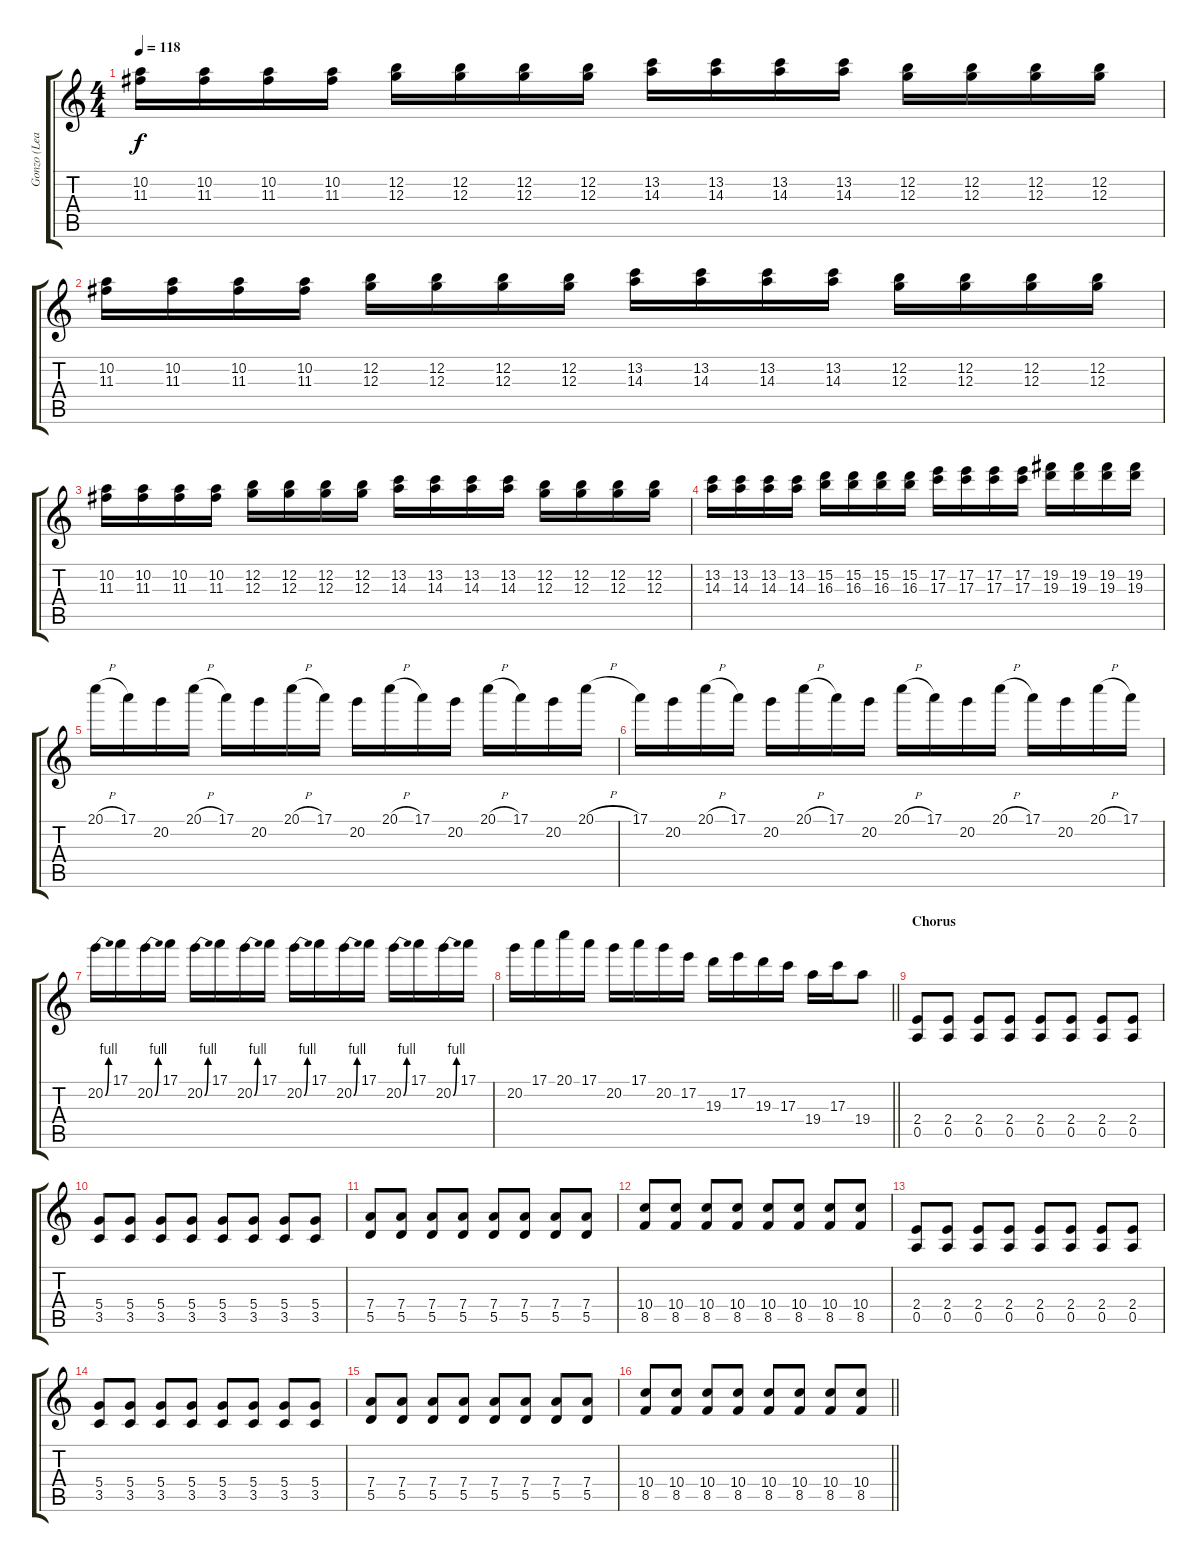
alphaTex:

\track ("Gonzo (Lead)" "Gonzo (Lea") {instrument overdrivenguitar}
\staff {score tabs}
\tuning (E4 B3 G3 D3 A2 E2) {hide}
\ts (4 4)
\tempo 118
\clef g2
\ks c
(10.2 11.3).16{dy f} (10.2 11.3).16 (10.2 11.3).16 (10.2 11.3).16 (12.2 12.3).16 (12.2 12.3).16 (12.2 12.3).16 (12.2 12.3).16 (13.2 14.3).16 (13.2 14.3).16 (13.2 14.3).16 (13.2 14.3).16 (12.2 12.3).16 (12.2 12.3).16 (12.2 12.3).16 (12.2 12.3).16 |
(10.2 11.3).16 (10.2 11.3).16 (10.2 11.3).16 (10.2 11.3).16 (12.2 12.3).16 (12.2 12.3).16 (12.2 12.3).16 (12.2 12.3).16 (13.2 14.3).16 (13.2 14.3).16 (13.2 14.3).16 (13.2 14.3).16 (12.2 12.3).16 (12.2 12.3).16 (12.2 12.3).16 (12.2 12.3).16 |
(10.2 11.3).16 (10.2 11.3).16 (10.2 11.3).16 (10.2 11.3).16 (12.2 12.3).16 (12.2 12.3).16 (12.2 12.3).16 (12.2 12.3).16 (13.2 14.3).16 (13.2 14.3).16 (13.2 14.3).16 (13.2 14.3).16 (12.2 12.3).16 (12.2 12.3).16 (12.2 12.3).16 (12.2 12.3).16 |
(13.2 14.3).16 (13.2 14.3).16 (13.2 14.3).16 (13.2 14.3).16 (15.2 16.3).16 (15.2 16.3).16 (15.2 16.3).16 (15.2 16.3).16 (17.2 17.3).16 (17.2 17.3).16 (17.2 17.3).16 (17.2 17.3).16 (19.2 19.3).16 (19.2 19.3).16 (19.2 19.3).16 (19.2 19.3).16 |
20.1{h}.16 17.1.16 20.2.16 20.1{h}.16 17.1.16 20.2.16 20.1{h}.16 17.1.16 20.2.16 20.1{h}.16 17.1.16 20.2.16 20.1{h}.16 17.1.16 20.2.16 20.1{h}.16 |
17.1.16 20.2.16 20.1{h}.16 17.1.16 20.2.16 20.1{h}.16 17.1.16 20.2.16 20.1{h}.16 17.1.16 20.2.16 20.1{h}.16 17.1.16 20.2.16 20.1{h}.16 17.1.16 |
20.2{be (bend 0 0 60 4)}.16 17.1.16 20.2{be (bend 0 0 60 4)}.16 17.1.16 20.2{be (bend 0 0 60 4)}.16 17.1.16 20.2{be (bend 0 0 60 4)}.16 17.1.16 20.2{be (bend 0 0 60 4)}.16 17.1.16 20.2{be (bend 0 0 60 4)}.16 17.1.16 20.2{be (bend 0 0 60 4)}.16 17.1.16 20.2{be (bend 0 0 60 4)}.16 17.1.16 |
\barLineRight lightlight
20.2.16 17.1.16 20.1.16 17.1.16 20.2.16 17.1.16 20.2.16 17.2.16 19.3.16 17.2.16 19.3.16 17.3.16 19.4.16 17.3.16 19.4.8 |
\section ("" "Chorus")
(2.4 0.5).8 (2.4 0.5).8 (2.4 0.5).8 (2.4 0.5).8 (2.4 0.5).8 (2.4 0.5).8 (2.4 0.5).8 (2.4 0.5).8 |
(5.4 3.5).8 (5.4 3.5).8 (5.4 3.5).8 (5.4 3.5).8 (5.4 3.5).8 (5.4 3.5).8 (5.4 3.5).8 (5.4 3.5).8 |
(7.4 5.5).8 (7.4 5.5).8 (7.4 5.5).8 (7.4 5.5).8 (7.4 5.5).8 (7.4 5.5).8 (7.4 5.5).8 (7.4 5.5).8 |
(10.4 8.5).8 (10.4 8.5).8 (10.4 8.5).8 (10.4 8.5).8 (10.4 8.5).8 (10.4 8.5).8 (10.4 8.5).8 (10.4 8.5).8 |
(2.4 0.5).8 (2.4 0.5).8 (2.4 0.5).8 (2.4 0.5).8 (2.4 0.5).8 (2.4 0.5).8 (2.4 0.5).8 (2.4 0.5).8 |
(5.4 3.5).8 (5.4 3.5).8 (5.4 3.5).8 (5.4 3.5).8 (5.4 3.5).8 (5.4 3.5).8 (5.4 3.5).8 (5.4 3.5).8 |
(7.4 5.5).8 (7.4 5.5).8 (7.4 5.5).8 (7.4 5.5).8 (7.4 5.5).8 (7.4 5.5).8 (7.4 5.5).8 (7.4 5.5).8 |
\barLineRight lightlight
(10.4 8.5).8 (10.4 8.5).8 (10.4 8.5).8 (10.4 8.5).8 (10.4 8.5).8 (10.4 8.5).8 (10.4 8.5).8 (10.4 8.5).8
